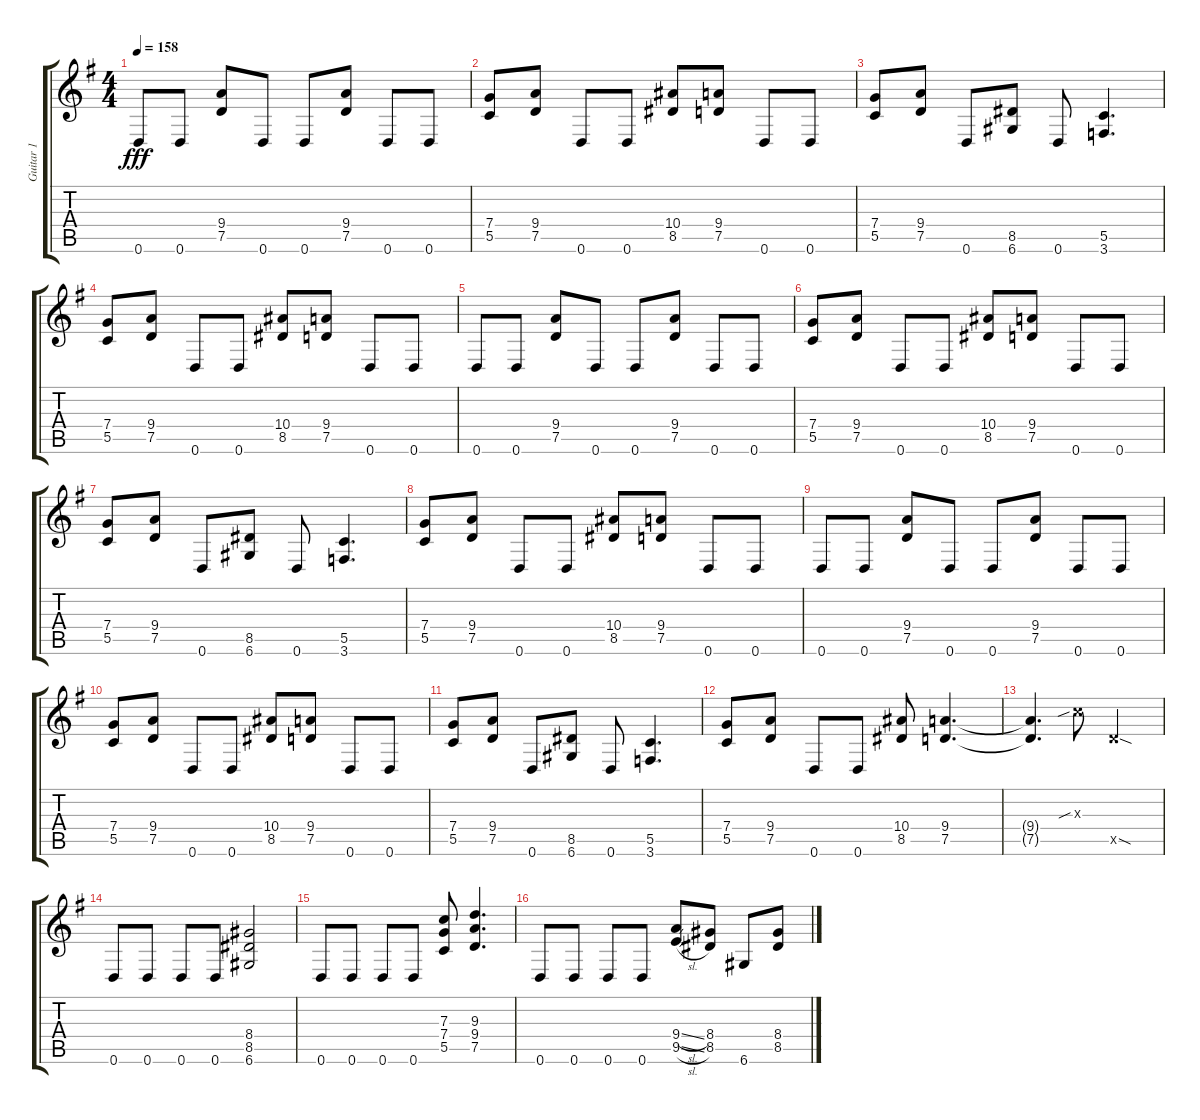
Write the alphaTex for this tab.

\track ("Guitar 1" "Guitar 1") {instrument distortionguitar}
\staff {score tabs}
\tuning (D4 A3 F3 C3 G2 D2) {hide}
\ts (4 4)
\tempo 158
\clef g2
\ks g
0.6.8{dy fff} 0.6.8 (9.4 7.5).8 0.6.8 0.6.8 (9.4 7.5).8 0.6.8 0.6.8 |
(7.4 5.5).8 (9.4 7.5).8 0.6.8 0.6.8 (10.4 8.5).8 (9.4 7.5).8 0.6.8 0.6.8 |
(7.4 5.5).8 (9.4 7.5).8 0.6.8 (8.5 6.6).8 0.6.8 (5.5 3.6).4{d} |
(7.4 5.5).8 (9.4 7.5).8 0.6.8 0.6.8 (10.4 8.5).8 (9.4 7.5).8 0.6.8 0.6.8 |
0.6.8 0.6.8 (9.4 7.5).8 0.6.8 0.6.8 (9.4 7.5).8 0.6.8 0.6.8 |
(7.4 5.5).8 (9.4 7.5).8 0.6.8 0.6.8 (10.4 8.5).8 (9.4 7.5).8 0.6.8 0.6.8 |
(7.4 5.5).8 (9.4 7.5).8 0.6.8 (8.5 6.6).8 0.6.8 (5.5 3.6).4{d} |
(7.4 5.5).8 (9.4 7.5).8 0.6.8 0.6.8 (10.4 8.5).8 (9.4 7.5).8 0.6.8 0.6.8 |
0.6.8 0.6.8 (9.4 7.5).8 0.6.8 0.6.8 (9.4 7.5).8 0.6.8 0.6.8 |
(7.4 5.5).8 (9.4 7.5).8 0.6.8 0.6.8 (10.4 8.5).8 (9.4 7.5).8 0.6.8 0.6.8 |
(7.4 5.5).8 (9.4 7.5).8 0.6.8 (8.5 6.6).8 0.6.8 (5.5 3.6).4{d} |
(7.4 5.5).8 (9.4 7.5).8 0.6.8 0.6.8 (10.4 8.5).8 (9.4 7.5).4{d} |
(9.4{t} 7.5{t}).4{d} 7.3{sib x}.8 7.5{sod x}.2 |
0.6.8 0.6.8 0.6.8 0.6.8 (8.4 8.5 6.6).2 |
0.6.8 0.6.8 0.6.8 0.6.8 (7.3 7.4 5.5).8 (9.3 9.4 7.5).4{d} |
0.6.8 0.6.8 0.6.8 0.6.8 (9.4{sl} 9.5{sl}).8 (8.4 8.5).8 6.6.8 (8.4{sl} 8.5{sl}).8
